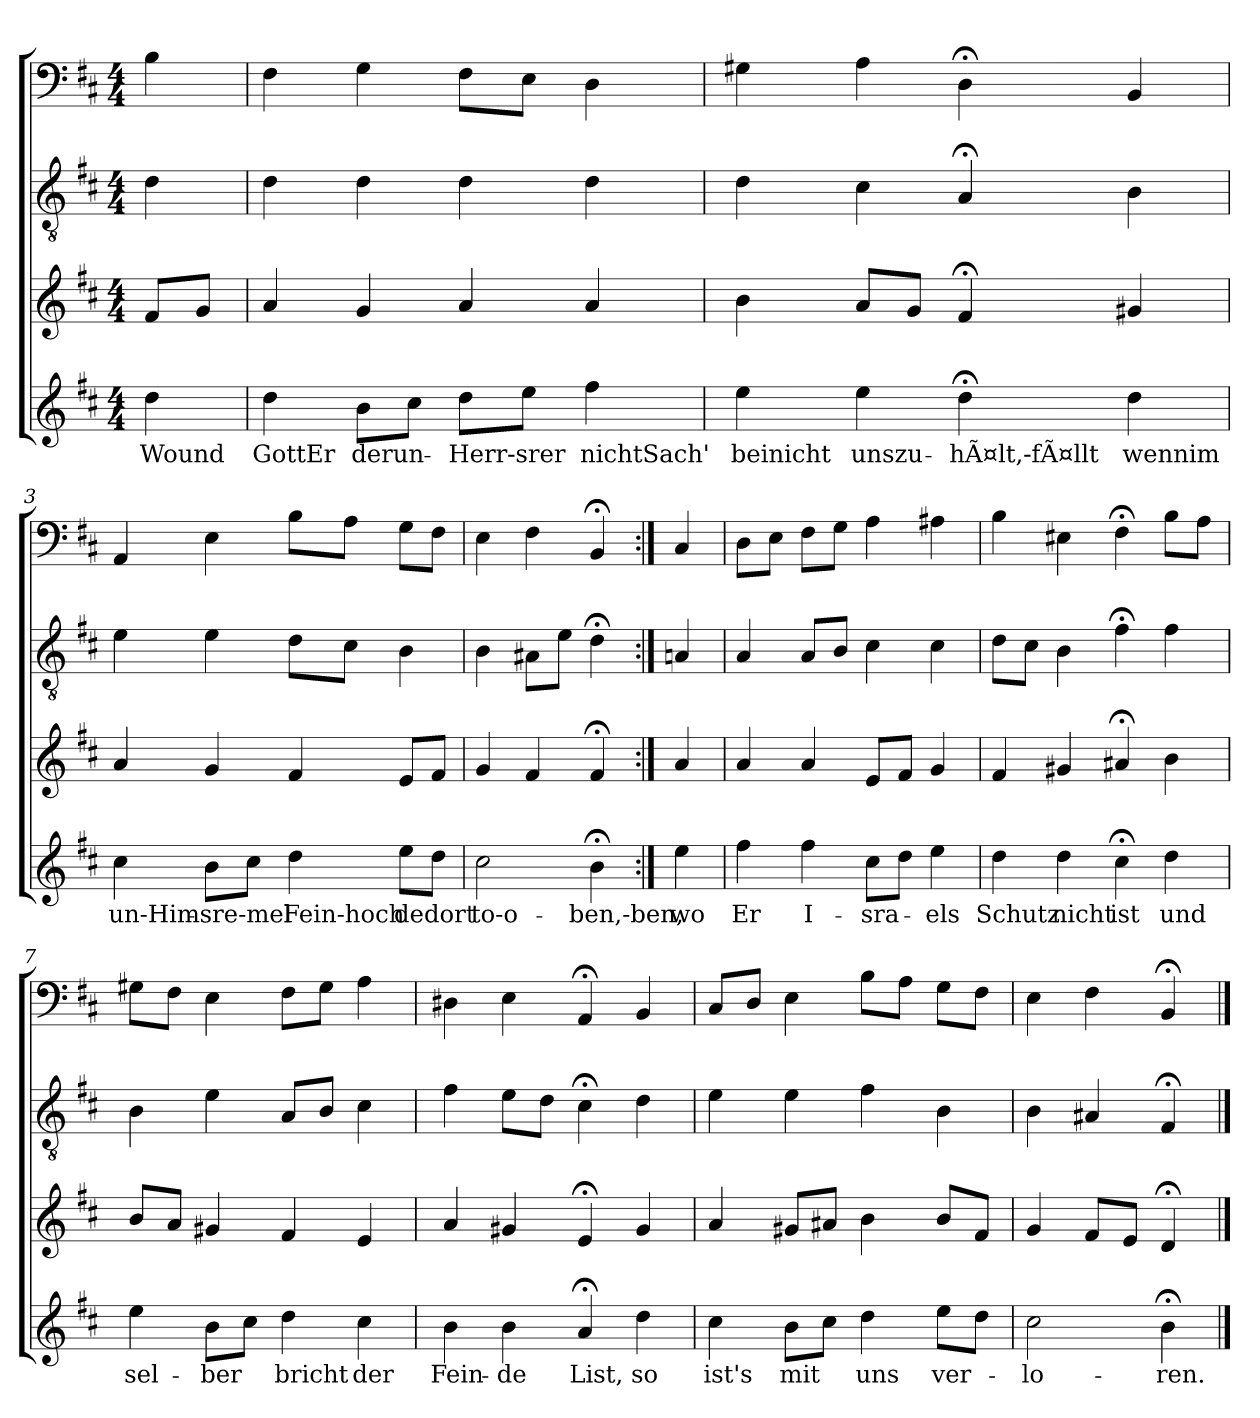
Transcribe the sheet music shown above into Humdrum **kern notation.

**kern	**text	**kern	**kern	**kern
*part4	*part4	*part3	*part2	*part1
*staff4	*staff4	*staff3	*staff2	*staff1
*clefG2	*	*clefG2	*clefGv2	*clefF4
*k[f#c#]	*	*k[f#c#]	*k[f#c#]	*k[f#c#]
*b:	*	*b:	*b:	*b:
*M4/4	*	*M4/4	*M4/4	*M4/4
=	=	=	=	=
4dd	Wound	8f#L	4d	4B
.	.	8gJ	.	.
=1	=1	=1	=1	=1
4dd	GottEr	4a	4d	4F#
8bL	derun-	4g	4d	4G
8cc#J	.	.	.	.
8ddL	Herr-srer	4a	4d	8F#L
8eeJ	.	.	.	8EJ
4ff#	nichtSach'	4a	4d	4D
=2	=2	=2	=2	=2
4ee	beinicht	4b	4d	4G#X
4ee	unszu-	8aL	4c#	4A
.	.	8gJ	.	.
4dd;<	hÃ¤lt,-fÃ¤llt	4f#;<	4A;<	4D;<
4dd	wennim	4g#X	4B	4BB
=3	=3	=3	=3	=3
4cc#	un-Him-	4a	4e	4AA
8bL	-sre-mel	4g	4e	4E
8cc#J	.	.	.	.
4dd	Fein-hoch	4f#	8dL	8BL
.	.	.	8c#J	8AJ
8eeL	-dedort	8eL	4B	8GL
8ddJ	.	8f#J	.	8F#J
=4	=4	=4	=4	=4
2cc#	to-o-	4g	4B	4E
.	.	4f#	8A#XL	4F#
.	.	.	8eJ	.
4b;<	-ben,-ben,	4f#;<	4d;<	4BB;<
=:|!	=:|!	=:|!	=:|!	=:|!
4ee	wo	4a	4An	4C#
=5	=5	=5	=5	=5
4ff#	Er	4a	4A	8DL
.	.	.	.	8EJ
4ff#	I-	4a	8AL	8F#L
.	.	.	8BJ	8GJ
8cc#L	-sra-	8eL	4c#	4A
8ddJ	.	8f#J	.	.
4ee	-els	4g	4c#	4A#X
=6	=6	=6	=6	=6
4dd	Schutz	4f#	8dL	4B
.	.	.	8c#J	.
4dd	nicht	4g#X	4B	4E#X
4cc#;<	ist	4a#X;<	4f#;<	4F#;<
4dd	und	4b	4f#	8BL
.	.	.	.	8AJ
=7	=7	=7	=7	=7
4ee	sel-	8bL	4B	8G#XL
.	.	8aJ	.	8F#J
8bL	-ber	4g#X	4e	4E
8cc#J	.	.	.	.
4dd	bricht	4f#	8AL	8F#L
.	.	.	8BJ	8G#J
4cc#	der	4e	4c#	4A
=8	=8	=8	=8	=8
4b	Fein-	4a	4f#	4D#X
4b	-de	4g#X	8eL	4E
.	.	.	8dJ	.
4a;<	List,	4e;<	4c#;<	4AA;<
4dd	so	4g#	4d	4BB
=9	=9	=9	=9	=9
4cc#	ist's	4a	4e	8C#L
.	.	.	.	8DJ
8bL	mit	8g#XL	4e	4E
8cc#J	.	8a#XJ	.	.
4dd	uns	4b	4f#	8BL
.	.	.	.	8AJ
8eeL	ver-	8bL	4B	8GL
8ddJ	.	8f#J	.	8F#J
=10	=10	=10	=10	=10
2cc#	-lo-	4g	4B	4E
.	.	8f#L	4A#X	4F#
.	.	8eJ	.	.
4b;<	-ren.	4d;<	4F#;<	4BB;<
==	==	==	==	==
*-	*-	*-	*-	*-
